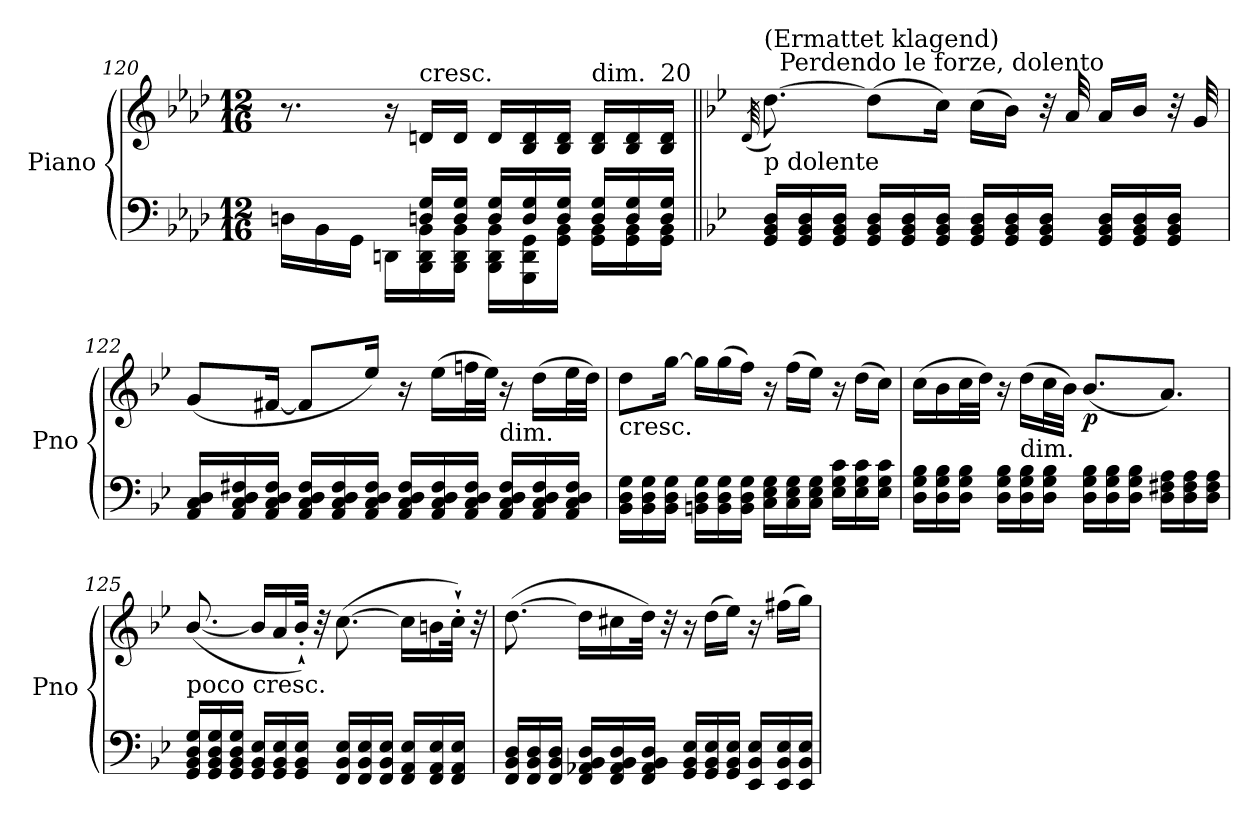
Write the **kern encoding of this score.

**kern	**kern	**dynam
*part1	*part1	*part1
*staff2	*staff1	*staff1/2
*I"Piano	*	*
*I'Pno	*	*
*clefF4	*clefG2	*
*k[b-e-a-d-]	*k[b-e-a-d-]	*
*A-:	*A-:	*
*M12/16	*M12/16	*
=120	=120	=120
*^	*	*
4ryy	16Dn\LL	8.r	.
.	16BB-\	.	.
.	16GG\JJ	.	.
.	16DDn\LL	16r	.
!	!	!LO:TX:a:t=cresc.	!
16Dn/ 16G/LL	16BBB-\ 16DD\ 16BB-\	16dn/LL	.
16D/ 16G/JJ	16BBB-\ 16DD\ 16BB-\JJ	16d/JJ	.
16D/ 16G/LL	16BBB-\ 16DD\ 16BB-\LL	16d/LL	.
16D/ 16G/	16GGG\ 16DD\ 16GG\	16B-/ 16d/	.
16D/ 16G/JJ	16GG\ 16BB-\JJ	16B-/ 16d/JJ	.
!	!	!LO:TX:a:t=dim.	!
16D/ 16G/LL	16GG\ 16BB-\LL	16B-/ 16d/LL	.
16D/ 16G/	16GG\ 16BB-\	16B-/ 16d/	.
!	!	!LO:TX:a:t=20	!
16D/ 16G/JJ	16GG\ 16BB-\JJ	16B-/ 16d/JJ	.
*v	*v	*	*
!!LO:LB:g=z
=121||	=121||	=121||
*k[b-e-]	*k[b-e-]	*
*B-:	*B-:	*
.	(64qd/	.
!	!LO:TX:b:t=p dolente	!
!	!LO:TX:a:t=(Ermattet klagend)\n  Perdendo le forze, dolento	!
16GG/ 16BB-/ 16D/LL	[8.dd\)	.
16GG/ 16BB-/ 16D/	.	.
16GG/ 16BB-/ 16D/JJ	.	.
16GG/ 16BB-/ 16D/LL	(8dd\L]	.
16GG/ 16BB-/ 16D/	.	.
16GG/ 16BB-/ 16D/JJ	16cc\Jk)	.
16GG/ 16BB-/ 16D/LL	(16cc\LL	.
16GG/ 16BB-/ 16D/	16b-\JJ)	.
16GG/ 16BB-/ 16D/JJ	32r	.
.	32a/	.
16GG/ 16BB-/ 16D/LL	16a/LL	.
16GG/ 16BB-/ 16D/	16b-/JJ	.
16GG/ 16BB-/ 16D/JJ	32r	.
.	32g/	.
=122	=122	=122
16AA/ 16C/ 16D/LL	(8g/L	.
16AA/ 16C/ 16D/ 16F#X/	.	.
16AA/ 16C/ 16D/ 16F#/JJ	[16f#X/Jk	.
16AA/ 16C/ 16D/ 16F#/LL	8f#/L]	.
16AA/ 16C/ 16D/ 16F#/	.	.
16AA/ 16C/ 16D/ 16F#/JJ	16ee-/Jk)	.
16AA/ 16C/ 16D/ 16F#/LL	16r	.
16AA/ 16C/ 16D/ 16F#/	(16ee-\LL	.
16AA/ 16C/ 16D/ 16F#/JJ	32ffn\L	.
.	32ee-\JJJ)	.
!	!LO:TX:b:t=dim.	!
16AA/ 16C/ 16D/ 16F#/LL	16r	.
16AA/ 16C/ 16D/ 16F#/	(16dd\LL	.
16AA/ 16C/ 16D/ 16F#/JJ	32ee-\L	.
.	32dd\JJJ)	.
=123	=123	=123
!	!LO:TX:b:t=cresc.	!
16BB-\ 16D\ 16G\LL	8dd\L	.
16BB-\ 16D\ 16G\	.	.
16BB-\ 16D\ 16G\JJ	[16gg\Jk	.
16BBn\ 16D\ 16G\LL	16gg\LL]	.
16BB\ 16D\ 16G\	(16gg\	.
16BB\ 16D\ 16G\JJ	16ff\JJ)	.
16C\ 16E-\ 16G\LL	16r	.
16C\ 16E-\ 16G\	(16ff\LL	.
16C\ 16E-\ 16G\JJ	16ee-\JJ)	.
16E-\ 16G\ 16c\LL	16r	.
16E-\ 16G\ 16c\	(16dd\LL	.
16E-\ 16G\ 16c\JJ	16cc\JJ)	.
!!LO:LB:g=z
=124	=124	=124
16D\ 16G\ 16B-\LL	(16cc\LL	.
16D\ 16G\ 16B-\	16b-\	.
16D\ 16G\ 16B-\JJ	32cc\L	.
.	32dd\JJJ)	.
16D\ 16G\ 16B-\LL	16r	.
!	!LO:TX:b:t=dim.	!
16D\ 16G\ 16B-\	(16dd\LL	.
16D\ 16G\ 16B-\JJ	32cc\L	.
.	32b-\JJJ)	.
!	!	!LO:DY:b
16D\ 16G\ 16B-\LL	(8.b-/L	p
16D\ 16G\ 16B-\	.	.
16D\ 16G\ 16B-\JJ	.	.
16D\ 16F#X\ 16A\LL	8.a/J)	.
16D\ 16F#\ 16A\	.	.
16D\ 16F#\ 16A\JJ	.	.
=125	=125	=125
!	!LO:TX:b:t=poco cresc.	!
16GG/ 16BB-/ 16D/ 16G/LL	([8.b-/	.
16GG/ 16BB-/ 16D/ 16G/	.	.
16GG/ 16BB-/ 16D/ 16G/JJ	.	.
16GG/ 16BB-/ 16E-/LL	16b-/LL]	.
16GG/ 16BB-/ 16E-/	16a/	.
16GG/ 16BB-/ 16E-/JJ	32b-`'/JJk)	.
.	32r	.
16FF/ 16BB-/ 16E-/LL	([8.cc\	.
16FF/ 16BB-/ 16E-/	.	.
16FF/ 16BB-/ 16E-/JJ	.	.
16FF/ 16AA/ 16E-/LL	16cc\LL]	.
16FF/ 16AA/ 16E-/	16bn\	.
16FF/ 16AA/ 16E-/JJ	32cc`'\JJk)	.
.	32r	.
=126	=126	=126
16FF/ 16BB-/ 16D/LL	([8.dd\	.
16FF/ 16BB-/ 16D/	.	.
16FF/ 16BB-/ 16D/JJ	.	.
16FF/ 16AA-X/ 16BB-/ 16D/LL	16dd\LL]	.
16FF/ 16AA-/ 16BB-/ 16D/	16cc#X\	.
16FF/ 16AA-/ 16BB-/ 16D/JJ	32dd\JJk)	.
.	32r	.
16GG/ 16BB-/ 16E-/LL	16r	.
16GG/ 16BB-/ 16E-/	(16dd\LL	.
16GG/ 16BB-/ 16E-/JJ	16ee-\JJ)	.
16EE-/ 16BB-/ 16E-/LL	16r	.
16EE-/ 16BB-/ 16E-/	(16ff#X\LL	.
16EE-/ 16BB-/ 16E-/JJ	16gg\JJ)	.
=	=	=
*-	*-	*-
